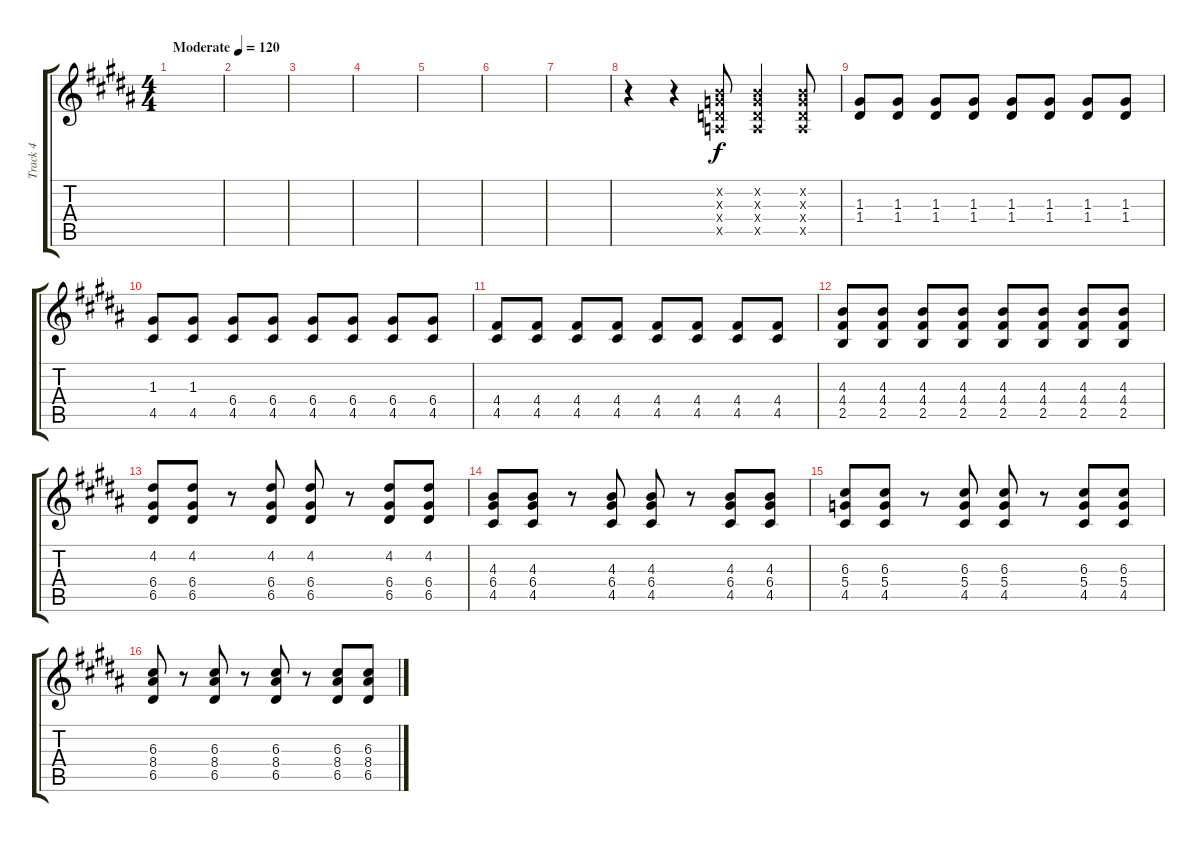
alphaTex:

\track ("Track 4" "Track 4") {mute instrument overdrivenguitar}
\staff {score tabs}
\tuning (E4 B3 G3 D3 A2 E2) {hide}
\ts (4 4)
\tempo (120 "Moderate")
\clef g2
\ks b
|
|
|
|
|
|
|
r.4 r.4 (0.2{x} 0.3{x} 0.4{x} 0.5{x}).8 (0.2{x} 0.3{x} 0.4{x} 0.5{x}).4 (0.2{x} 0.3{x} 0.4{x} 0.5{x}).8 |
(1.3 1.4).8 (1.3 1.4).8 (1.3 1.4).8 (1.3 1.4).8 (1.3 1.4).8 (1.3 1.4).8 (1.3 1.4).8 (1.3 1.4).8 |
(1.3 4.5).8 (1.3 4.5).8 (6.4 4.5).8 (6.4 4.5).8 (6.4 4.5).8 (6.4 4.5).8 (6.4 4.5).8 (6.4 4.5).8 |
(4.4 4.5).8 (4.4 4.5).8 (4.4 4.5).8 (4.4 4.5).8 (4.4 4.5).8 (4.4 4.5).8 (4.4 4.5).8 (4.4 4.5).8 |
(4.3 4.4 2.5).8 (4.3 4.4 2.5).8 (4.3 4.4 2.5).8 (4.3 4.4 2.5).8 (4.3 4.4 2.5).8 (4.3 4.4 2.5).8 (4.3 4.4 2.5).8 (4.3 4.4 2.5).8 |
(4.2 6.4 6.5).8 (4.2 6.4 6.5).8 r.8 (4.2 6.4 6.5).8 (4.2 6.4 6.5).8 r.8 (4.2 6.4 6.5).8 (4.2 6.4 6.5).8 |
(4.3 6.4 4.5).8 (4.3 6.4 4.5).8 r.8 (4.3 6.4 4.5).8 (4.3 6.4 4.5).8 r.8 (4.3 6.4 4.5).8 (4.3 6.4 4.5).8 |
(6.3 5.4 4.5).8 (6.3 5.4 4.5).8 r.8 (6.3 5.4 4.5).8 (6.3 5.4 4.5).8 r.8 (6.3 5.4 4.5).8 (6.3 5.4 4.5).8 |
(6.3 8.4 6.5).8 r.8 (6.3 8.4 6.5).8 r.8 (6.3 8.4 6.5).8 r.8 (6.3 8.4 6.5).8 (6.3 8.4 6.5).8
